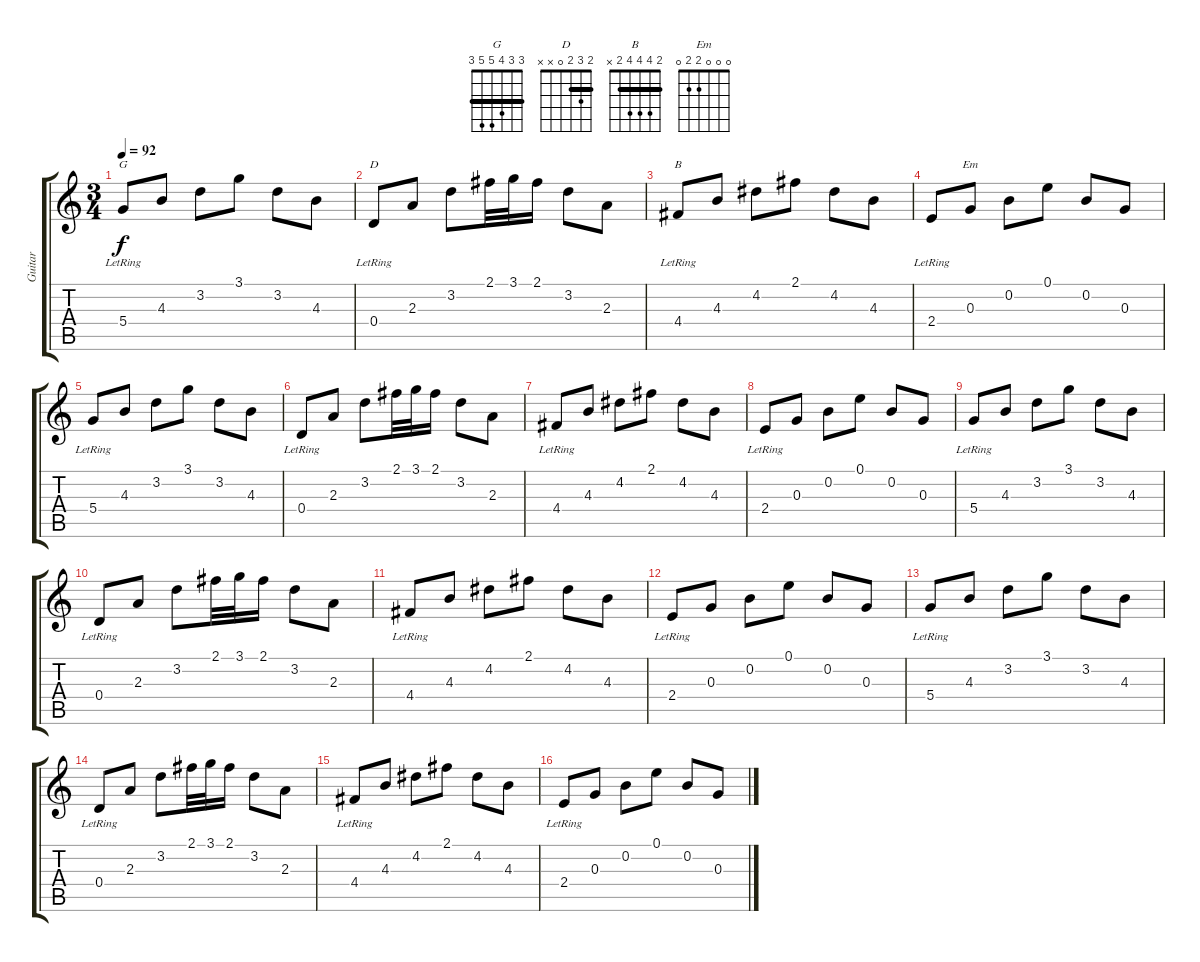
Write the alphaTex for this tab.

\track ("Guitar" "Guitar") {instrument acousticguitarsteel}
\staff {score tabs}
\tuning (E4 B3 G3 D3 A2 E2) {hide}
\chord ("G" 3 3 4 5 5 3) {barre 3}
\chord ("D" 2 3 2 0 x x) {barre 2}
\chord ("B" 2 4 4 4 2 x) {barre 2}
\chord ("Em" 0 0 0 2 2 0)
\ts (3 4)
\tempo 92
\clef g2
\ks c
5.4{lr}.8{ch "G" dy f} 4.3.8 3.2.8 3.1.8 3.2.8 4.3.8 |
0.4{lr}.8{ch "D"} 2.3.8 3.2.8 2.1.32 3.1.32 2.1.16 3.2.8 2.3.8 |
4.4{lr}.8{ch "B"} 4.3.8 4.2.8 2.1.8 4.2.8 4.3.8 |
2.4{lr}.8 0.3.8{ch "Em"} 0.2.8 0.1.8 0.2.8 0.3.8 |
5.4{lr}.8 4.3.8 3.2.8 3.1.8 3.2.8 4.3.8 |
0.4{lr}.8 2.3.8 3.2.8 2.1.32 3.1.32 2.1.16 3.2.8 2.3.8 |
4.4{lr}.8 4.3.8 4.2.8 2.1.8 4.2.8 4.3.8 |
2.4{lr}.8 0.3.8 0.2.8 0.1.8 0.2.8 0.3.8 |
5.4{lr}.8 4.3.8 3.2.8 3.1.8 3.2.8 4.3.8 |
0.4{lr}.8 2.3.8 3.2.8 2.1.32 3.1.32 2.1.16 3.2.8 2.3.8 |
4.4{lr}.8 4.3.8 4.2.8 2.1.8 4.2.8 4.3.8 |
2.4{lr}.8 0.3.8 0.2.8 0.1.8 0.2.8 0.3.8 |
5.4{lr}.8 4.3.8 3.2.8 3.1.8 3.2.8 4.3.8 |
0.4{lr}.8 2.3.8 3.2.8 2.1.32 3.1.32 2.1.16 3.2.8 2.3.8 |
4.4{lr}.8 4.3.8 4.2.8 2.1.8 4.2.8 4.3.8 |
2.4{lr}.8 0.3.8 0.2.8 0.1.8 0.2.8 0.3.8
